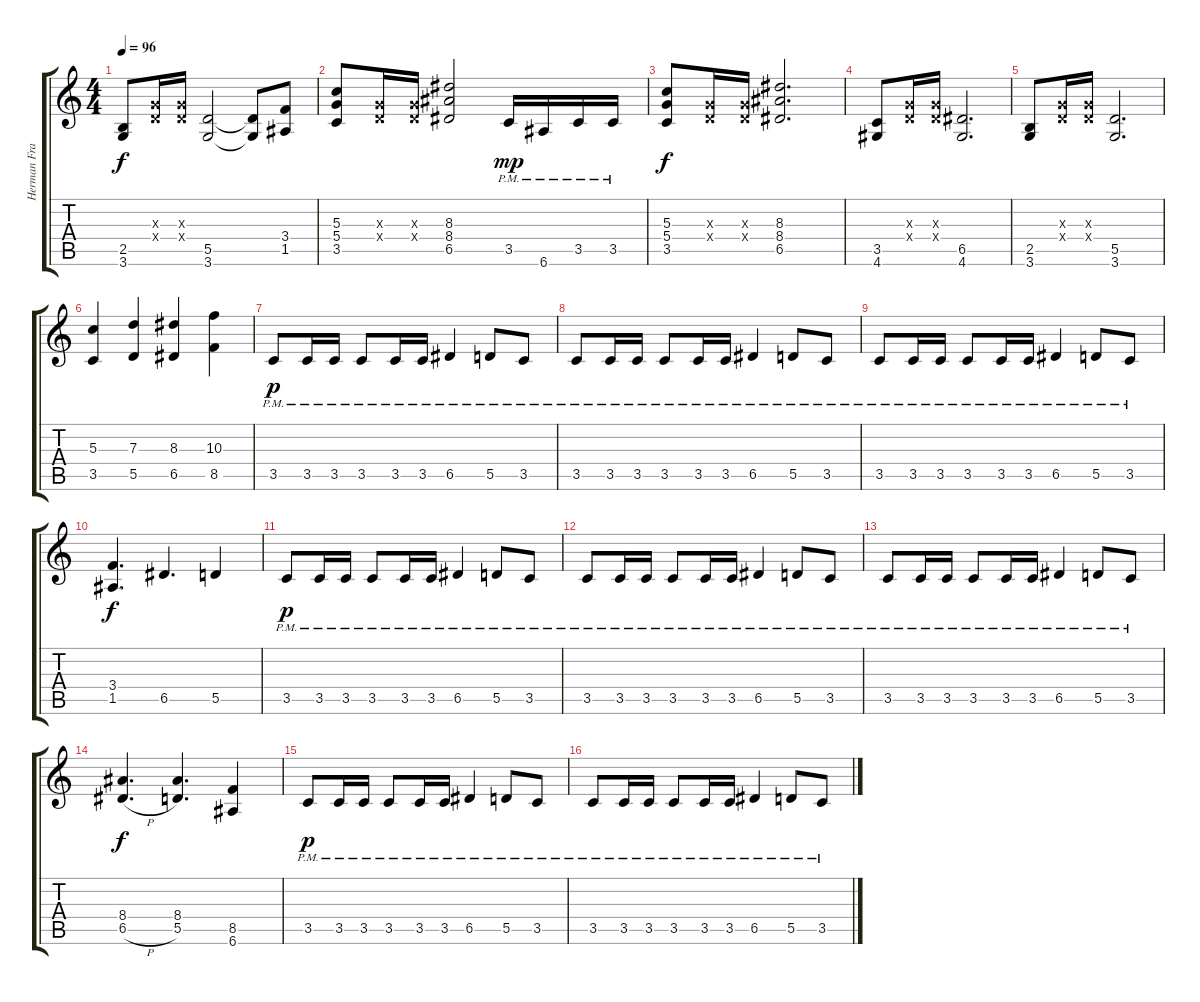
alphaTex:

\track ("Herman Frank" "Herman Fra") {instrument distortionguitar}
\staff {score tabs}
\tuning (E4 B3 G3 D3 A2 E2) {hide}
\ts (4 4)
\tempo 96
\clef g2
\ks c
(2.5 3.6).8{dy f} (0.3{x} 0.4{x}).16 (0.3{x} 0.4{x}).16 (5.5 3.6).2 (5.5{t} 3.6{t}).8 (3.4 1.5).8 |
(5.3 5.4 3.5).8 (0.3{x} 0.4{x}).16 (0.3{x} 0.4{x}).16 (8.3 8.4 6.5).2 3.5{pm}.16{dy mp} 6.6{pm}.16 3.5{pm}.16 3.5{pm}.16 |
(5.3 5.4 3.5).8{dy f} (0.3{x} 0.4{x}).16 (0.3{x} 0.4{x}).16 (8.3 8.4 6.5).2{d} |
(3.5 4.6).8 (0.3{x} 0.4{x}).16 (0.3{x} 0.4{x}).16 (6.5 4.6).2{d} |
(2.5 3.6).8 (0.3{x} 0.4{x}).16 (0.3{x} 0.4{x}).16 (5.5 3.6).2{d} |
(5.3 3.5).4 (7.3 5.5).4 (8.3 6.5).4 (10.3 8.5).4 |
3.5{pm}.8{dy p} 3.5{pm}.16 3.5{pm}.16 3.5{pm}.8 3.5{pm}.16 3.5{pm}.16 6.5{pm}.4 5.5{pm}.8 3.5{pm}.8 |
3.5{pm}.8 3.5{pm}.16 3.5{pm}.16 3.5{pm}.8 3.5{pm}.16 3.5{pm}.16 6.5{pm}.4 5.5{pm}.8 3.5{pm}.8 |
3.5{pm}.8 3.5{pm}.16 3.5{pm}.16 3.5{pm}.8 3.5{pm}.16 3.5{pm}.16 6.5{pm}.4 5.5{pm}.8 3.5{pm}.8 |
(3.4 1.5).4{d dy f} 6.5.4{d} 5.5.4 |
3.5{pm}.8{dy p} 3.5{pm}.16 3.5{pm}.16 3.5{pm}.8 3.5{pm}.16 3.5{pm}.16 6.5{pm}.4 5.5{pm}.8 3.5{pm}.8 |
3.5{pm}.8 3.5{pm}.16 3.5{pm}.16 3.5{pm}.8 3.5{pm}.16 3.5{pm}.16 6.5{pm}.4 5.5{pm}.8 3.5{pm}.8 |
3.5{pm}.8 3.5{pm}.16 3.5{pm}.16 3.5{pm}.8 3.5{pm}.16 3.5{pm}.16 6.5{pm}.4 5.5{pm}.8 3.5{pm}.8 |
(8.4 6.5{h}).4{d dy f} (8.4 5.5).4{d} (8.5 6.6).4 |
3.5{pm}.8{dy p} 3.5{pm}.16 3.5{pm}.16 3.5{pm}.8 3.5{pm}.16 3.5{pm}.16 6.5{pm}.4 5.5{pm}.8 3.5{pm}.8 |
3.5{pm}.8 3.5{pm}.16 3.5{pm}.16 3.5{pm}.8 3.5{pm}.16 3.5{pm}.16 6.5{pm}.4 5.5{pm}.8 3.5{pm}.8
